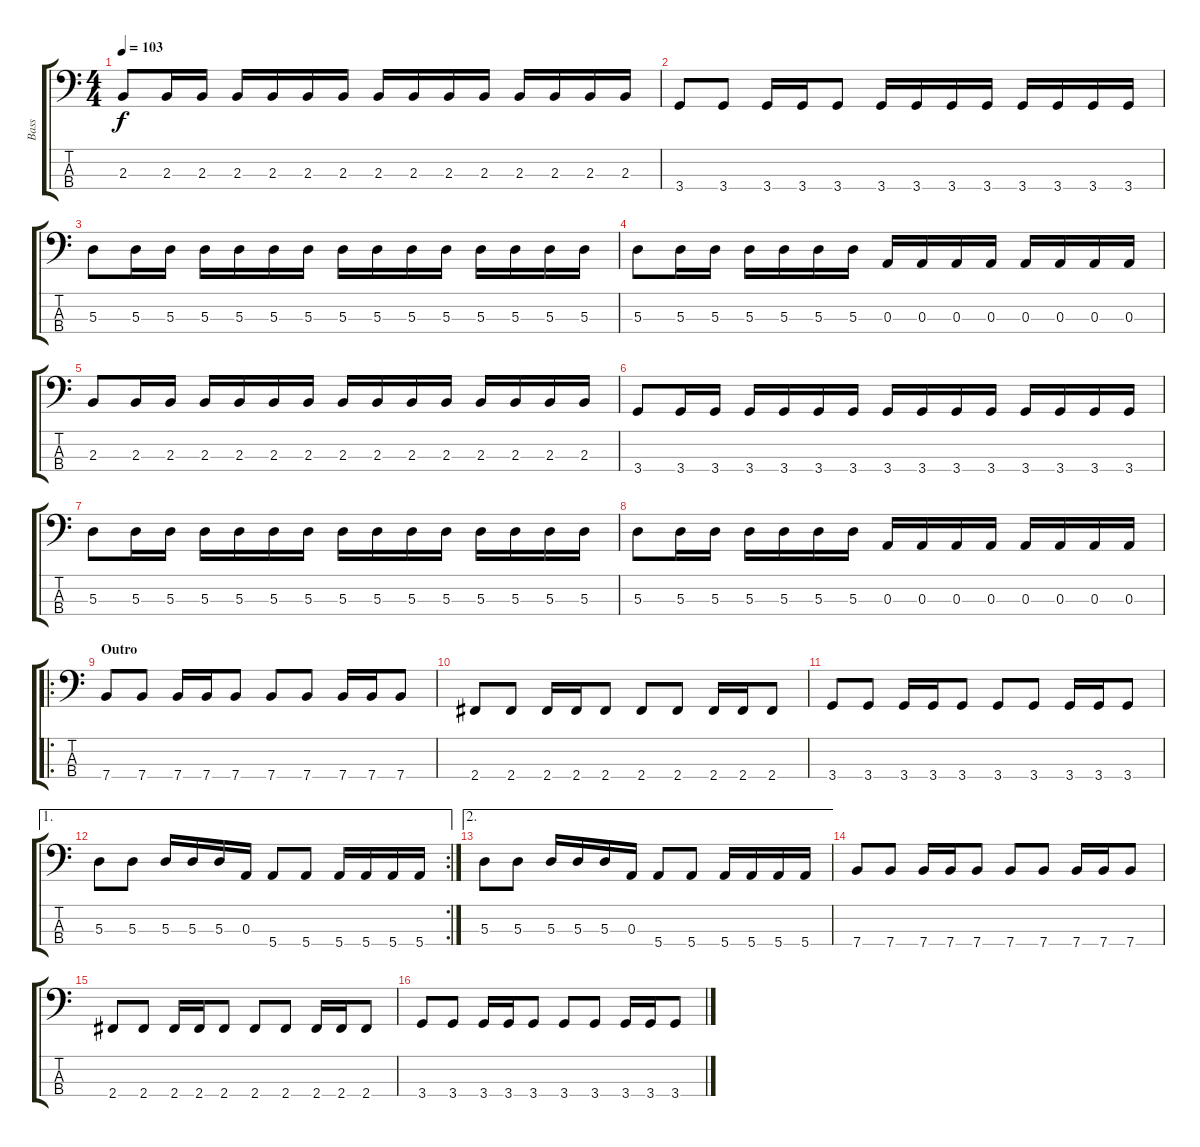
\track ("Bass" "Bass") {instrument electricbasspick}
\staff {score tabs}
\tuning (G2 D2 A1 E1) {hide}
\ts (4 4)
\tempo 103
\clef f4
\ks c
2.3.8{dy f} 2.3.16 2.3.16 2.3.16 2.3.16 2.3.16 2.3.16 2.3.16 2.3.16 2.3.16 2.3.16 2.3.16 2.3.16 2.3.16 2.3.16 |
3.4.8 3.4.8 3.4.16 3.4.16 3.4.8 3.4.16 3.4.16 3.4.16 3.4.16 3.4.16 3.4.16 3.4.16 3.4.16 |
5.3.8 5.3.16 5.3.16 5.3.16 5.3.16 5.3.16 5.3.16 5.3.16 5.3.16 5.3.16 5.3.16 5.3.16 5.3.16 5.3.16 5.3.16 |
5.3.8 5.3.16 5.3.16 5.3.16 5.3.16 5.3.16 5.3.16 0.3.16 0.3.16 0.3.16 0.3.16 0.3.16 0.3.16 0.3.16 0.3.16 |
2.3.8 2.3.16 2.3.16 2.3.16 2.3.16 2.3.16 2.3.16 2.3.16 2.3.16 2.3.16 2.3.16 2.3.16 2.3.16 2.3.16 2.3.16 |
3.4.8 3.4.16 3.4.16 3.4.16 3.4.16 3.4.16 3.4.16 3.4.16 3.4.16 3.4.16 3.4.16 3.4.16 3.4.16 3.4.16 3.4.16 |
5.3.8 5.3.16 5.3.16 5.3.16 5.3.16 5.3.16 5.3.16 5.3.16 5.3.16 5.3.16 5.3.16 5.3.16 5.3.16 5.3.16 5.3.16 |
5.3.8 5.3.16 5.3.16 5.3.16 5.3.16 5.3.16 5.3.16 0.3.16 0.3.16 0.3.16 0.3.16 0.3.16 0.3.16 0.3.16 0.3.16 |
\ro
\section ("" "Outro")
7.4.8 7.4.8 7.4.16 7.4.16 7.4.8 7.4.8 7.4.8 7.4.16 7.4.16 7.4.8 |
2.4.8 2.4.8 2.4.16 2.4.16 2.4.8 2.4.8 2.4.8 2.4.16 2.4.16 2.4.8 |
3.4.8 3.4.8 3.4.16 3.4.16 3.4.8 3.4.8 3.4.8 3.4.16 3.4.16 3.4.8 |
\ae 1
\rc 2
5.3.8 5.3.8 5.3.16 5.3.16 5.3.16 0.3.16 5.4.8 5.4.8 5.4.16 5.4.16 5.4.16 5.4.16 |
\ae 2
5.3.8 5.3.8 5.3.16 5.3.16 5.3.16 0.3.16 5.4.8 5.4.8 5.4.16 5.4.16 5.4.16 5.4.16 |
7.4.8 7.4.8 7.4.16 7.4.16 7.4.8 7.4.8 7.4.8 7.4.16 7.4.16 7.4.8 |
2.4.8 2.4.8 2.4.16 2.4.16 2.4.8 2.4.8 2.4.8 2.4.16 2.4.16 2.4.8 |
3.4.8 3.4.8 3.4.16 3.4.16 3.4.8 3.4.8 3.4.8 3.4.16 3.4.16 3.4.8
